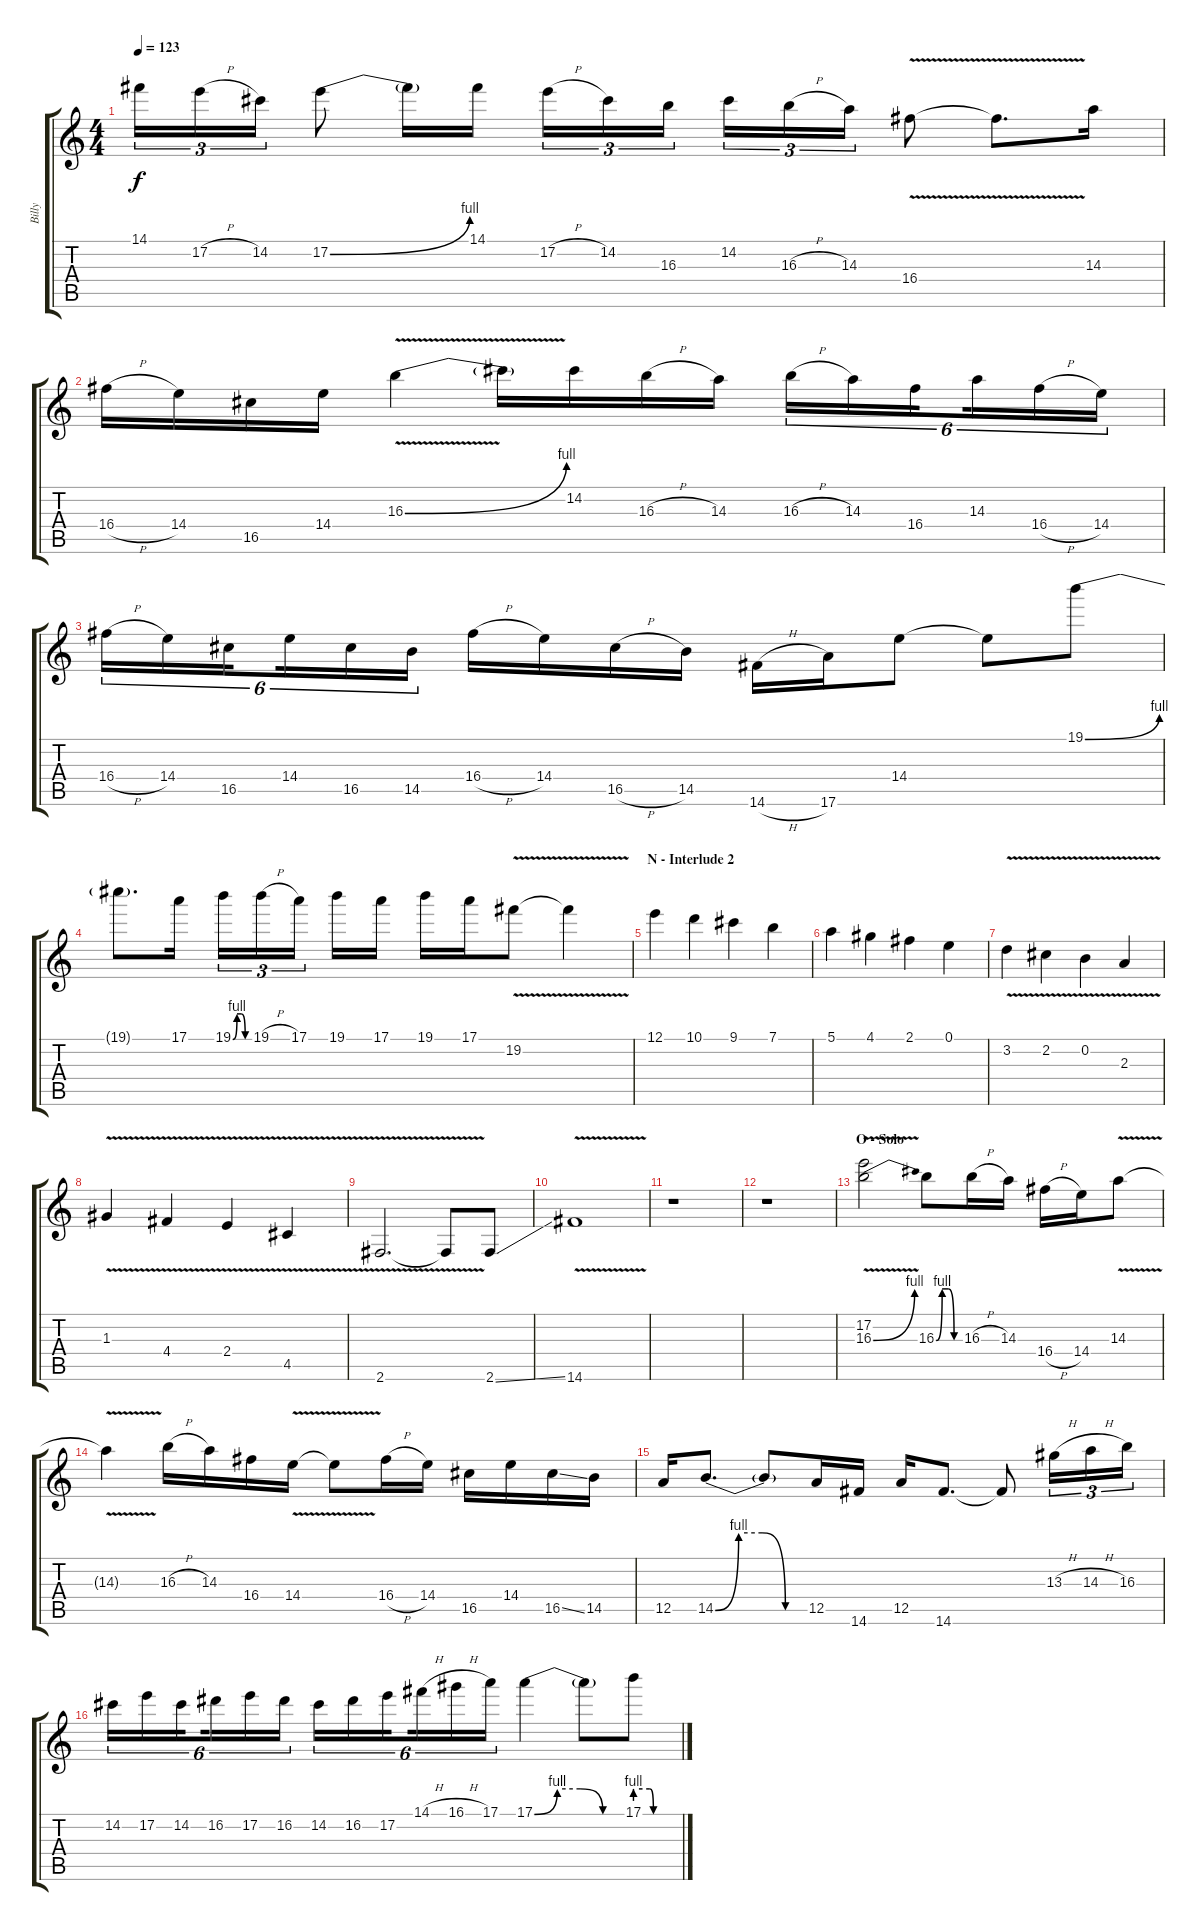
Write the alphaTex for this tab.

\track ("Billy" "Billy") {instrument distortionguitar}
\staff {score tabs}
\tuning (E4 B3 G3 D3 A2 E2) {hide}
\ts (4 4)
\tempo 123
\clef g2
\ks c
14.1.16{tu (3 2) dy f} 17.2{h}.16{tu (3 2)} 14.2.16{tu (3 2)} 17.2{be (bend 0 0 60 4)}.8 17.2{t}.16 14.1.16{beam splitsecondary} 17.2{h}.16{tu (3 2)} 14.2.16{tu (3 2)} 16.3.16{tu (3 2)} 14.2.16{tu (3 2)} 16.3{h}.16{tu (3 2)} 14.3.16{tu (3 2)} 16.4{v}.8 16.4{t}.8{d} 14.3.16 |
16.4{h}.16 14.4.16 16.5.16 14.4.16 16.3{be (bend 0 0 60 4) v}.4 16.3{t}.16 14.2.16 16.3{h}.16 14.3.16 16.3{h}.16{tu (6 4)} 14.3.16{tu (6 4)} 16.4.16{tu (6 4) beam splitsecondary} 14.3.16{tu (6 4)} 16.4{h}.16{tu (6 4)} 14.4.16{tu (6 4)} |
16.4{h}.16{tu (6 4)} 14.4.16{tu (6 4)} 16.5.16{tu (6 4) beam splitsecondary} 14.4.16{tu (6 4)} 16.5.16{tu (6 4)} 14.5.16{tu (6 4)} 16.4{h}.16 14.4.16 16.5{h}.16 14.5.16 14.6{h}.16 17.6.16 14.4.8 14.4{t}.8 19.1{be (bend 0 0 60 4)}.8 |
19.1{t}.8{d} 17.1.16 19.1{be (custom 0 0 15 4 30 4 45 0 60 0)}.16{tu (3 2)} 19.1{h}.16{tu (3 2)} 17.1.16{tu (3 2) beam splitsecondary} 19.1.16 17.1.16 19.1.16 17.1.16 19.2{v}.8 19.2{t}.4 |
\section ("" "N - Interlude 2")
12.1.4{volume 13 balance 2} 10.1.4 9.1.4 7.1.4 |
5.1.4 4.1.4 2.1.4 0.1.4 |
3.2{v}.4 2.2{v}.4 0.2{v}.4 2.3{v}.4 |
1.3{v}.4 4.4{v}.4 2.4{v}.4 4.5{v}.4 |
2.6{v}.2{d} 2.6{t}.8 2.6{ss}.8 |
14.6{v}.1 |
r.1 |
r.1 |
\section ("" "O - Solo")
(17.2 16.3{be (bend 0 0 60 4) v}).2{volume 16 balance 8} 16.3{be (custom 0 0 15 4 30 4 45 0 60 0)}.8 16.3{h}.16 14.3.16 16.4{h}.16 14.4.16 14.3{v}.8 |
14.3{t}.4 16.3{h}.16 14.3.16 16.4.16 14.4{v}.16 14.4{t}.8 16.4{h}.16 14.4.16 16.5.16 14.4.16 16.5{ss}.16 14.5.16 |
12.5.16 14.5{be (custom 0 0 15 4 30 4 45 0 60 0)}.8{d} 14.5{t}.8 12.5.16 14.6.16 12.5.16 14.6.8{d} 14.6{t}.8 13.3{h}.16{tu (3 2)} 14.3{h}.16{tu (3 2)} 16.3.16{tu (3 2)} |
14.2.16{tu (6 4)} 17.2.16{tu (6 4)} 14.2.16{tu (6 4) beam splitsecondary} 16.2.16{tu (6 4)} 17.2.16{tu (6 4)} 16.2.16{tu (6 4)} 14.2.16{tu (6 4)} 16.2.16{tu (6 4)} 17.2.16{tu (6 4) beam splitsecondary} 14.1{h}.16{tu (6 4)} 16.1{h}.16{tu (6 4)} 17.1.16{tu (6 4)} 17.1{be (custom 0 0 15 4 30 4 45 0 60 0)}.4 17.1{t}.8 17.1{be (custom 0 4 10 4 20 4 25 0 40 0 60 0)}.8
